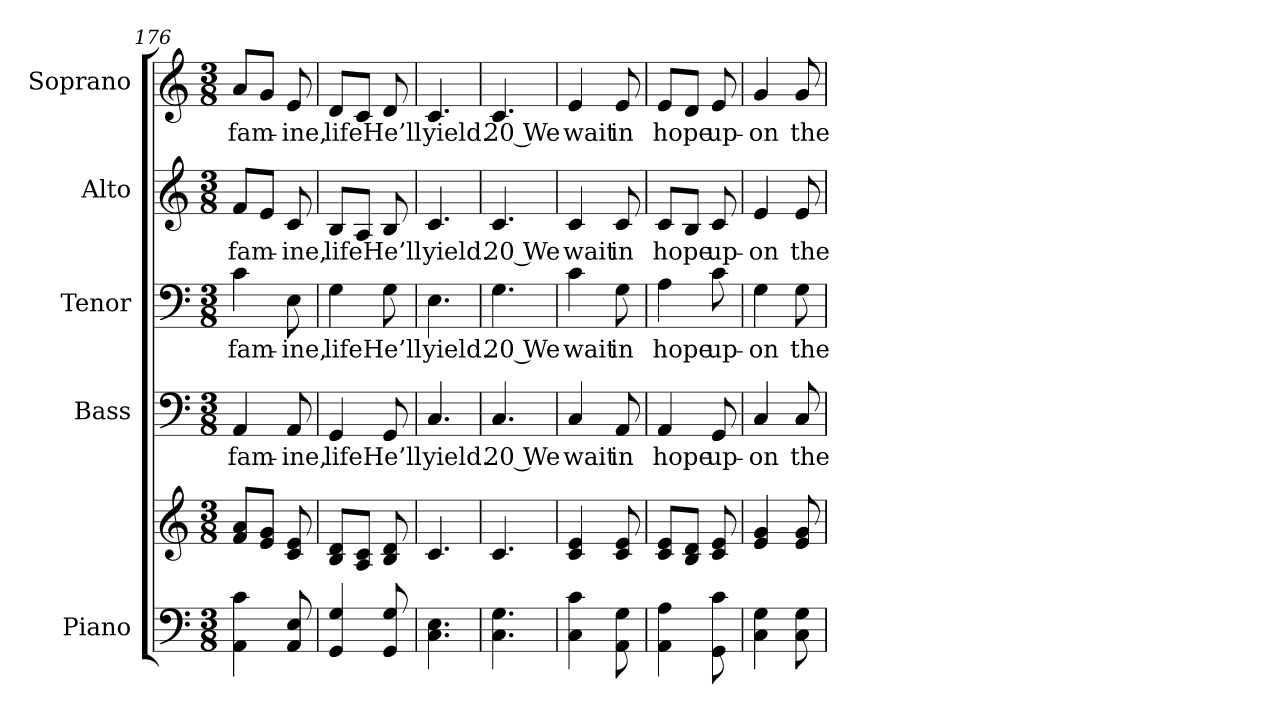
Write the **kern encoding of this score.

**kern	**kern	**kern	**text	**kern	**text	**kern	**text	**kern	**text
*part5	*part5	*part4	*part4	*part3	*part3	*part2	*part2	*part1	*part1
*staff6	*staff5	*staff4	*staff4	*staff3	*staff3	*staff2	*staff2	*staff1	*staff1
*I"Piano	*	*I"Bass	*	*I"Tenor	*	*I"Alto	*	*I"Soprano	*
*I'Pno.	*	*I'B.	*	*I'T.	*	*I'A.	*	*I'S.	*
!!LO:PB:g=z
*clefF4	*clefG2	*clefF4	*	*clefF4	*	*clefG2	*	*clefG2	*
*k[]	*k[]	*k[]	*	*k[]	*	*k[]	*	*k[]	*
*C:	*C:	*C:	*	*C:	*	*C:	*	*C:	*
*M3/8	*M3/8	*M3/8	*	*M3/8	*	*M3/8	*	*M3/8	*
=176	=176	=176	=176	=176	=176	=176	=176	=176	=176
!	!	!	!LO:LY:b:color=#000000	!	!	!	!	!	!
!	!	!	!	!	!LO:LY:b:color=#000000	!	!	!	!
!	!	!	!	!	!	!	!LO:LY:b:color=#000000	!	!
!	!	!	!	!	!	!	!	!	!LO:LY:b:color=#000000
4AAi\ 4ci	8fi/ 8aiL	4AAi/	fam-	4ci\	fam-	8fi/L	fam-	8ai/L	fam-
.	8ei/ 8giJ	.	.	.	.	8ei/J	.	8gi/J	.
!	!	!	!LO:LY:b:color=#000000	!	!	!	!	!	!
!	!	!	!	!	!LO:LY:b:color=#000000	!	!	!	!
!	!	!	!	!	!	!	!LO:LY:b:color=#000000	!	!
!	!	!	!	!	!	!	!	!	!LO:LY:b:color=#000000
8AAi/ 8Ei	8ci/ 8ei	8AAi/	-ine,	8Ei\	-ine,	8ci/	-ine,	8ei/	-ine,
=177	=177	=177	=177	=177	=177	=177	=177	=177	=177
!	!	!	!LO:LY:b:color=#000000	!	!	!	!	!	!
!	!	!	!	!	!LO:LY:b:color=#000000	!	!	!	!
!	!	!	!	!	!	!	!LO:LY:b:color=#000000	!	!
!	!	!	!	!	!	!	!	!	!LO:LY:b:color=#000000
4GGi/ 4Gi	8Bi/ 8diL	4GGi/	life	4Gi\	life	8Bi/L	life	8di/L	life
.	8Ai/ 8ciJ	.	.	.	.	8Ai/J	.	8ci/J	.
!	!	!	!LO:LY:b:color=#000000	!	!	!	!	!	!
!	!	!	!	!	!LO:LY:b:color=#000000	!	!	!	!
!	!	!	!	!	!	!	!LO:LY:b:color=#000000	!	!
!	!	!	!	!	!	!	!	!	!LO:LY:b:color=#000000
8GGi/ 8Gi	8Bi/ 8di	8GGi/	He’ll	8Gi\	He’ll	8Bi/	He’ll	8di/	He’ll
=178	=178	=178	=178	=178	=178	=178	=178	=178	=178
!	!	!	!LO:LY:b:color=#000000	!	!	!	!	!	!
!	!	!	!	!	!LO:LY:b:color=#000000	!	!	!	!
!	!	!	!	!	!	!	!LO:LY:b:color=#000000	!	!
!	!	!	!	!	!	!	!	!	!LO:LY:b:color=#000000
4.Ci\ 4.Ei	4.ci/	4.Ci/	yield.	4.Ei\	yield.	4.ci/	yield.	4.ci/	yield.
=179	=179	=179	=179	=179	=179	=179	=179	=179	=179
!	!	!	!LO:LY:b:color=#000000	!	!	!	!	!	!
!	!	!	!	!	!LO:LY:b:color=#000000	!	!	!	!
!	!	!	!	!	!	!	!LO:LY:b:color=#000000	!	!
!	!	!	!	!	!	!	!	!	!LO:LY:b:color=#000000
4.Ci\ 4.Gi	4.ci/	4.Ci/	20 We	4.Gi\	20 We	4.ci/	20 We	4.ci/	20 We
=180	=180	=180	=180	=180	=180	=180	=180	=180	=180
!	!	!	!LO:LY:b:color=#000000	!	!	!	!	!	!
!	!	!	!	!	!LO:LY:b:color=#000000	!	!	!	!
!	!	!	!	!	!	!	!LO:LY:b:color=#000000	!	!
!	!	!	!	!	!	!	!	!	!LO:LY:b:color=#000000
4Ci\ 4ci	4ci/ 4ei	4Ci/	wait	4ci\	wait	4ci/	wait	4ei/	wait
!	!	!	!LO:LY:b:color=#000000	!	!	!	!	!	!
!	!	!	!	!	!LO:LY:b:color=#000000	!	!	!	!
!	!	!	!	!	!	!	!LO:LY:b:color=#000000	!	!
!	!	!	!	!	!	!	!	!	!LO:LY:b:color=#000000
8AAi\ 8Gi	8ci/ 8ei	8AAi/	in	8Gi\	in	8ci/	in	8ei/	in
=181	=181	=181	=181	=181	=181	=181	=181	=181	=181
!	!	!	!LO:LY:b:color=#000000	!	!	!	!	!	!
!	!	!	!	!	!LO:LY:b:color=#000000	!	!	!	!
!	!	!	!	!	!	!	!LO:LY:b:color=#000000	!	!
!	!	!	!	!	!	!	!	!	!LO:LY:b:color=#000000
4AAi\ 4Ai	8ci/ 8eiL	4AAi/	hope	4Ai\	hope	8ci/L	hope	8ei/L	hope
.	8Bi/ 8diJ	.	.	.	.	8Bi/J	.	8di/J	.
!	!	!	!LO:LY:b:color=#000000	!	!	!	!	!	!
!	!	!	!	!	!LO:LY:b:color=#000000	!	!	!	!
!	!	!	!	!	!	!	!LO:LY:b:color=#000000	!	!
!	!	!	!	!	!	!	!	!	!LO:LY:b:color=#000000
8GGi\ 8ci	8ci/ 8ei	8GGi/	up-	8ci\	up-	8ci/	up-	8ei/	up-
=182	=182	=182	=182	=182	=182	=182	=182	=182	=182
!	!	!	!LO:LY:b:color=#000000	!	!	!	!	!	!
!	!	!	!	!	!LO:LY:b:color=#000000	!	!	!	!
!	!	!	!	!	!	!	!LO:LY:b:color=#000000	!	!
!	!	!	!	!	!	!	!	!	!LO:LY:b:color=#000000
4Ci\ 4Gi	4ei/ 4gi	4Ci/	-on	4Gi\	-on	4ei/	-on	4gi/	-on
!	!	!	!LO:LY:b:color=#000000	!	!	!	!	!	!
!	!	!	!	!	!LO:LY:b:color=#000000	!	!	!	!
!	!	!	!	!	!	!	!LO:LY:b:color=#000000	!	!
!	!	!	!	!	!	!	!	!	!LO:LY:b:color=#000000
8Ci\ 8Gi	8ei/ 8gi	8Ci/	the	8Gi\	the	8ei/	the	8gi/	the
=	=	=	=	=	=	=	=	=	=
*-	*-	*-	*-	*-	*-	*-	*-	*-	*-
